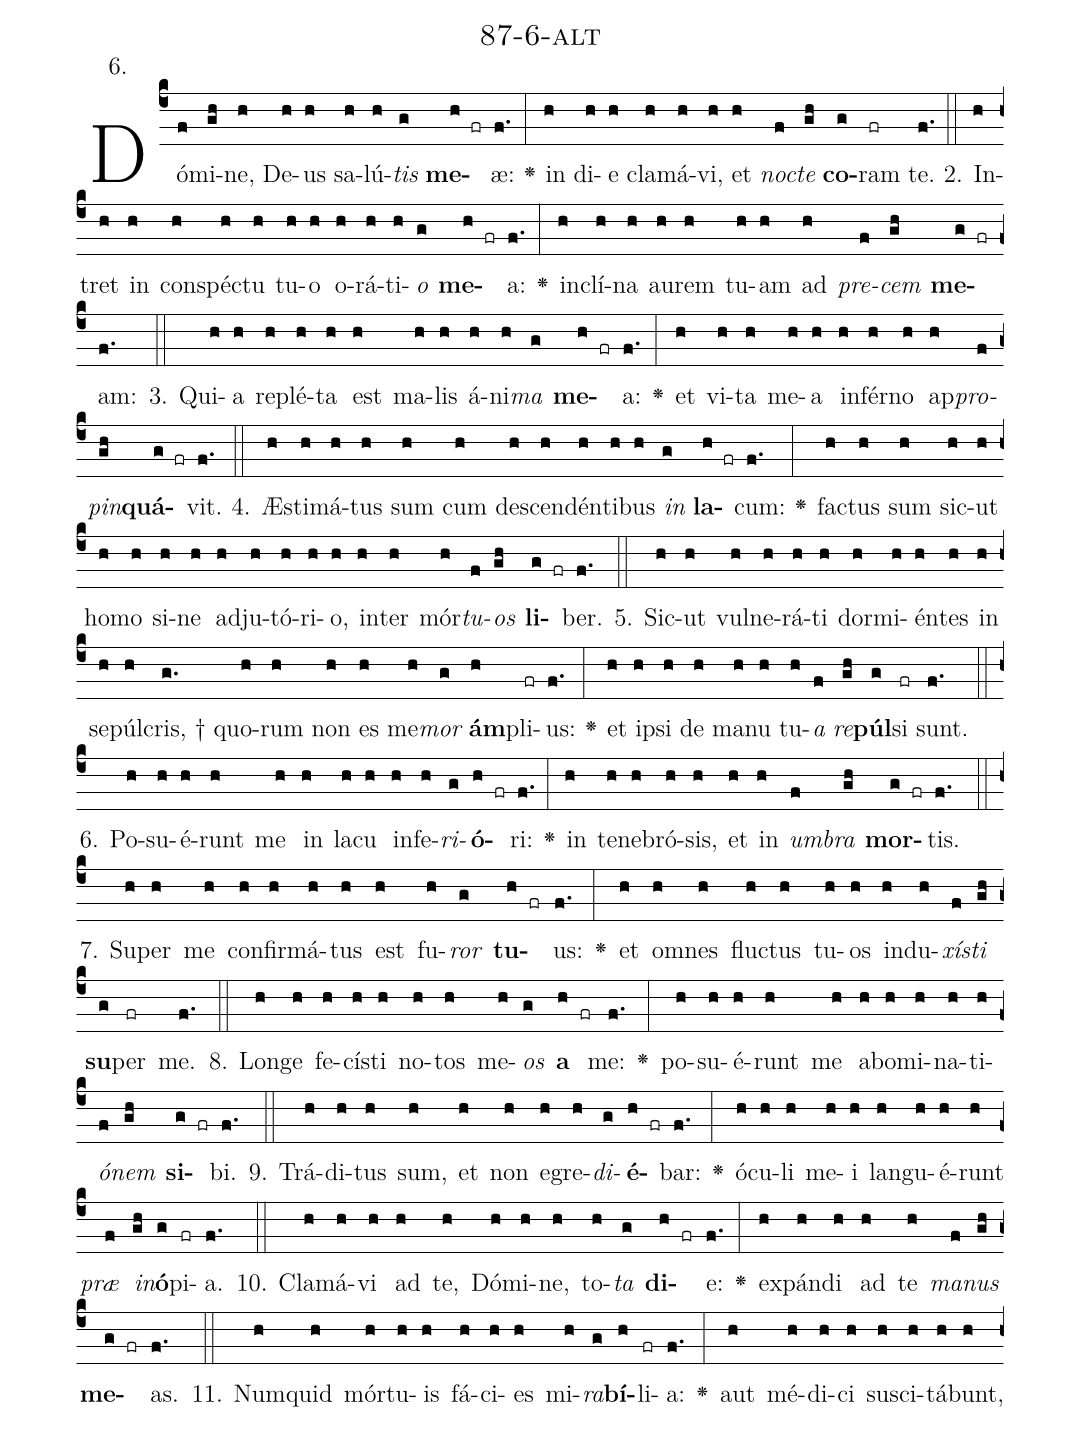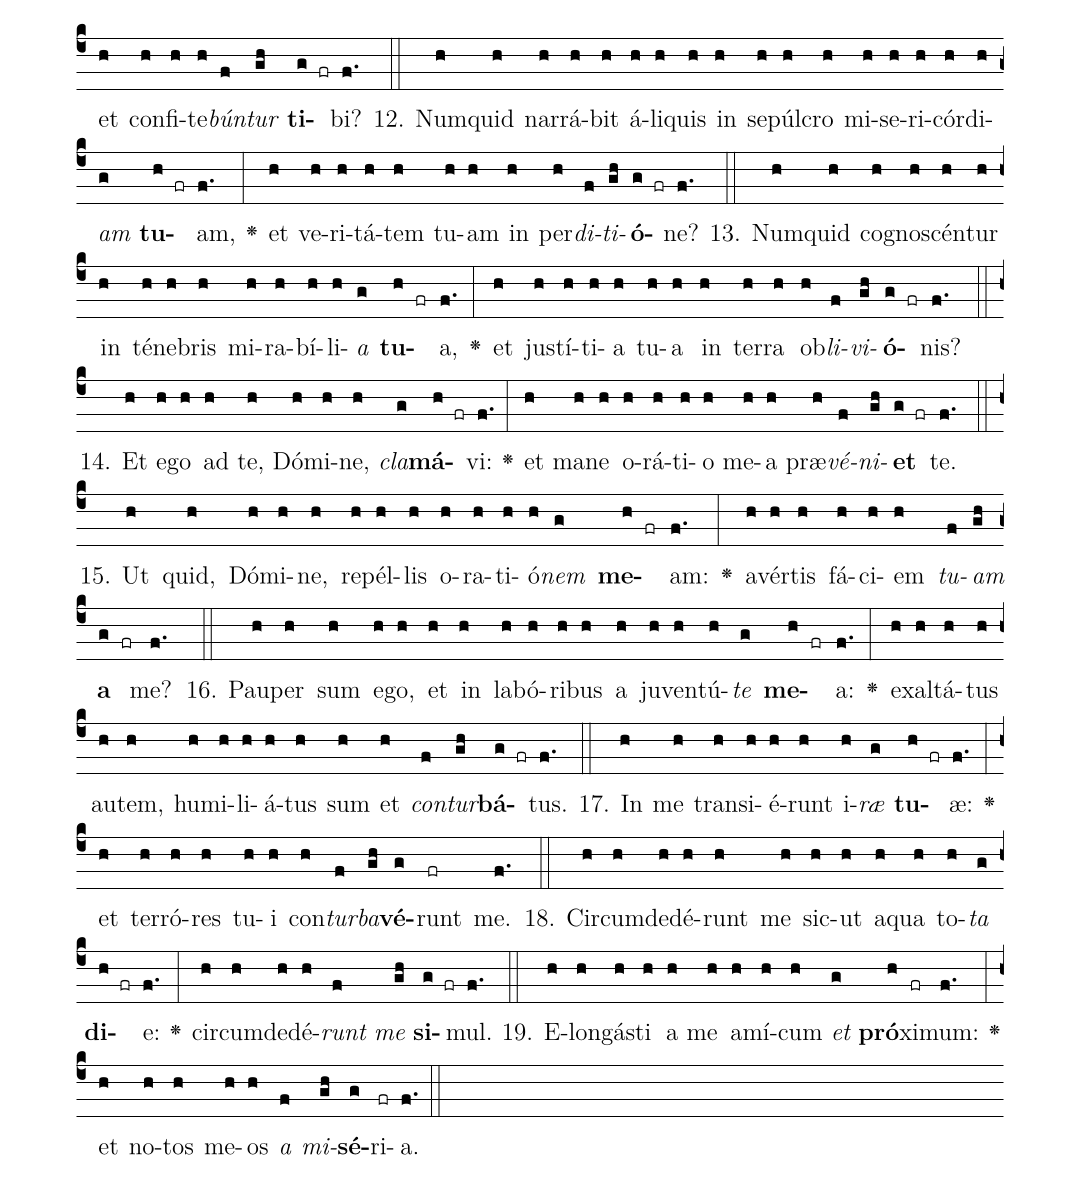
name: 87-6-alt;
annotation: 6.;
%%
(c4)Dó(f)mi(gh)ne,(h) De(h)us(h) sa(h)lú(h)<i>tis</i>(g) <b>me</b>(h fr)æ:(f.) <v>\greheightstar</v>(:) in(h) di(h)e(h) cla(h)má(h)vi,(h) et(h) <i>noc</i>(f)<i>te</i>(gh) <b>co</b>(g)ram(fr) te.(f.) (::)
2. In(h)tret(h) in(h) con(h)spéc(h)tu(h) tu(h)o(h) o(h)rá(h)ti(h)<i>o</i>(g) <b>me</b>(h fr)a:(f.) <v>\greheightstar</v>(:) in(h)clí(h)na(h) au(h)rem(h) tu(h)am(h) ad(h) <i>pre</i>(f)<i>cem</i>(gh) <b>me</b>(g fr)am:(f.) (::)
3. Qui(h)a(h) re(h)plé(h)ta(h) est(h) ma(h)lis(h) á(h)ni(h)<i>ma</i>(g) <b>me</b>(h fr)a:(f.) <v>\greheightstar</v>(:) et(h) vi(h)ta(h) me(h)a(h) in(h)fér(h)no(h) ap(h)<i>pro</i>(f)<i>pin</i>(gh)<b>quá</b>(g fr)vit.(f.) (::)
4. Æs(h)ti(h)má(h)tus(h) sum(h) cum(h) de(h)scen(h)dén(h)ti(h)bus(h) <i>in</i>(g) <b>la</b>(h fr)cum:(f.) <v>\greheightstar</v>(:) fac(h)tus(h) sum(h) sic(h)ut(h) ho(h)mo(h) si(h)ne(h) ad(h)ju(h)tó(h)ri(h)o,(h) in(h)ter(h) mór(h)<i>tu</i>(f)<i>os</i>(gh) <b>li</b>(g fr)ber.(f.) (::)
5. Sic(h)ut(h) vul(h)ne(h)rá(h)ti(h) dor(h)mi(h)én(h)tes(h) in(h) se(h)púl(h)cris, †(g.) quo(h)rum(h) non(h) es(h) me(h)<i>mor</i>(g) <b>ám</b>(h)pli(fr)us:(f.) <v>\greheightstar</v>(:) et(h) ip(h)si(h) de(h) ma(h)nu(h) tu(h)<i>a</i>(f) <i>re</i>(gh)<b>púl</b>(g)si(fr) sunt.(f.) (::)
6. Po(h)su(h)é(h)runt(h) me(h) in(h) la(h)cu(h) in(h)fe(h)<i>ri</i>(g)<b>ó</b>(h fr)ri:(f.) <v>\greheightstar</v>(:) in(h) te(h)ne(h)bró(h)sis,(h) et(h) in(h) <i>um</i>(f)<i>bra</i>(gh) <b>mor</b>(g fr)tis.(f.) (::)
7. Su(h)per(h) me(h) con(h)fir(h)má(h)tus(h) est(h) fu(h)<i>ror</i>(g) <b>tu</b>(h fr)us:(f.) <v>\greheightstar</v>(:) et(h) om(h)nes(h) fluc(h)tus(h) tu(h)os(h) in(h)du(h)<i>xís</i>(f)<i>ti</i>(gh) <b>su</b>(g)per(fr) me.(f.) (::)
8. Lon(h)ge(h) fe(h)cís(h)ti(h) no(h)tos(h) me(h)<i>os</i>(g) <b>a</b>(h fr) me:(f.) <v>\greheightstar</v>(:) po(h)su(h)é(h)runt(h) me(h) ab(h)o(h)mi(h)na(h)ti(h)<i>ó</i>(f)<i>nem</i>(gh) <b>si</b>(g fr)bi.(f.) (::)
9. Trá(h)di(h)tus(h) sum,(h) et(h) non(h) e(h)gre(h)<i>di</i>(g)<b>é</b>(h fr)bar:(f.) <v>\greheightstar</v>(:) ó(h)cu(h)li(h) me(h)i(h) lan(h)gu(h)é(h)runt(h) <i>præ</i>(f) <i>in</i>(gh)<b>ó</b>(g)pi(fr)a.(f.) (::)
10. Cla(h)má(h)vi(h) ad(h) te,(h) Dó(h)mi(h)ne,(h) to(h)<i>ta</i>(g) <b>di</b>(h fr)e:(f.) <v>\greheightstar</v>(:) ex(h)pán(h)di(h) ad(h) te(h) <i>ma</i>(f)<i>nus</i>(gh) <b>me</b>(g fr)as.(f.) (::)
11. Num(h)quid(h) mór(h)tu(h)is(h) fá(h)ci(h)es(h) mi(h)<i>ra</i>(g)<b>bí</b>(h)li(fr)a:(f.) <v>\greheightstar</v>(:) aut(h) mé(h)di(h)ci(h) su(h)sci(h)tá(h)bunt,(h) et(h) con(h)fi(h)te(h)<i>bún</i>(f)<i>tur</i>(gh) <b>ti</b>(g fr)bi?(f.) (::)
12. Num(h)quid(h) nar(h)rá(h)bit(h) á(h)li(h)quis(h) in(h) se(h)púl(h)cro(h) mi(h)se(h)ri(h)cór(h)di(h)<i>am</i>(g) <b>tu</b>(h fr)am,(f.) <v>\greheightstar</v>(:) et(h) ve(h)ri(h)tá(h)tem(h) tu(h)am(h) in(h) per(h)<i>di</i>(f)<i>ti</i>(gh)<b>ó</b>(g fr)ne?(f.) (::)
13. Num(h)quid(h) co(h)gno(h)scén(h)tur(h) in(h) té(h)ne(h)bris(h) mi(h)ra(h)bí(h)li(h)<i>a</i>(g) <b>tu</b>(h fr)a,(f.) <v>\greheightstar</v>(:) et(h) jus(h)tí(h)ti(h)a(h) tu(h)a(h) in(h) ter(h)ra(h) ob(h)<i>li</i>(f)<i>vi</i>(gh)<b>ó</b>(g fr)nis?(f.) (::)
14. Et(h) e(h)go(h) ad(h) te,(h) Dó(h)mi(h)ne,(h) <i>cla</i>(g)<b>má</b>(h fr)vi:(f.) <v>\greheightstar</v>(:) et(h) ma(h)ne(h) o(h)rá(h)ti(h)o(h) me(h)a(h) præ(h)<i>vé</i>(f)<i>ni</i>(gh)<b>et</b>(g fr) te.(f.) (::)
15. Ut(h) quid,(h) Dó(h)mi(h)ne,(h) re(h)pél(h)lis(h) o(h)ra(h)ti(h)ó(h)<i>nem</i>(g) <b>me</b>(h fr)am:(f.) <v>\greheightstar</v>(:) a(h)vér(h)tis(h) fá(h)ci(h)em(h) <i>tu</i>(f)<i>am</i>(gh) <b>a</b>(g fr) me?(f.) (::)
16. Pau(h)per(h) sum(h) e(h)go,(h) et(h) in(h) la(h)bó(h)ri(h)bus(h) a(h) ju(h)ven(h)tú(h)<i>te</i>(g) <b>me</b>(h fr)a:(f.) <v>\greheightstar</v>(:) ex(h)al(h)tá(h)tus(h) au(h)tem,(h) hu(h)mi(h)li(h)á(h)tus(h) sum(h) et(h) <i>con</i>(f)<i>tur</i>(gh)<b>bá</b>(g fr)tus.(f.) (::)
17. In(h) me(h) trans(h)i(h)é(h)runt(h) i(h)<i>ræ</i>(g) <b>tu</b>(h fr)æ:(f.) <v>\greheightstar</v>(:) et(h) ter(h)ró(h)res(h) tu(h)i(h) con(h)<i>tur</i>(f)<i>ba</i>(gh)<b>vé</b>(g)runt(fr) me.(f.) (::)
18. Cir(h)cum(h)de(h)dé(h)runt(h) me(h) sic(h)ut(h) a(h)qua(h) to(h)<i>ta</i>(g) <b>di</b>(h fr)e:(f.) <v>\greheightstar</v>(:) cir(h)cum(h)de(h)dé(h)<i>runt</i>(f) <i>me</i>(gh) <b>si</b>(g fr)mul.(f.) (::)
19. E(h)lon(h)gás(h)ti(h) a(h) me(h) a(h)mí(h)cum(h) <i>et</i>(g) <b>pró</b>(h)xi(fr)mum:(f.) <v>\greheightstar</v>(:) et(h) no(h)tos(h) me(h)os(h) <i>a</i>(f) <i>mi</i>(gh)<b>sé</b>(g)ri(fr)a.(f.) (::)
